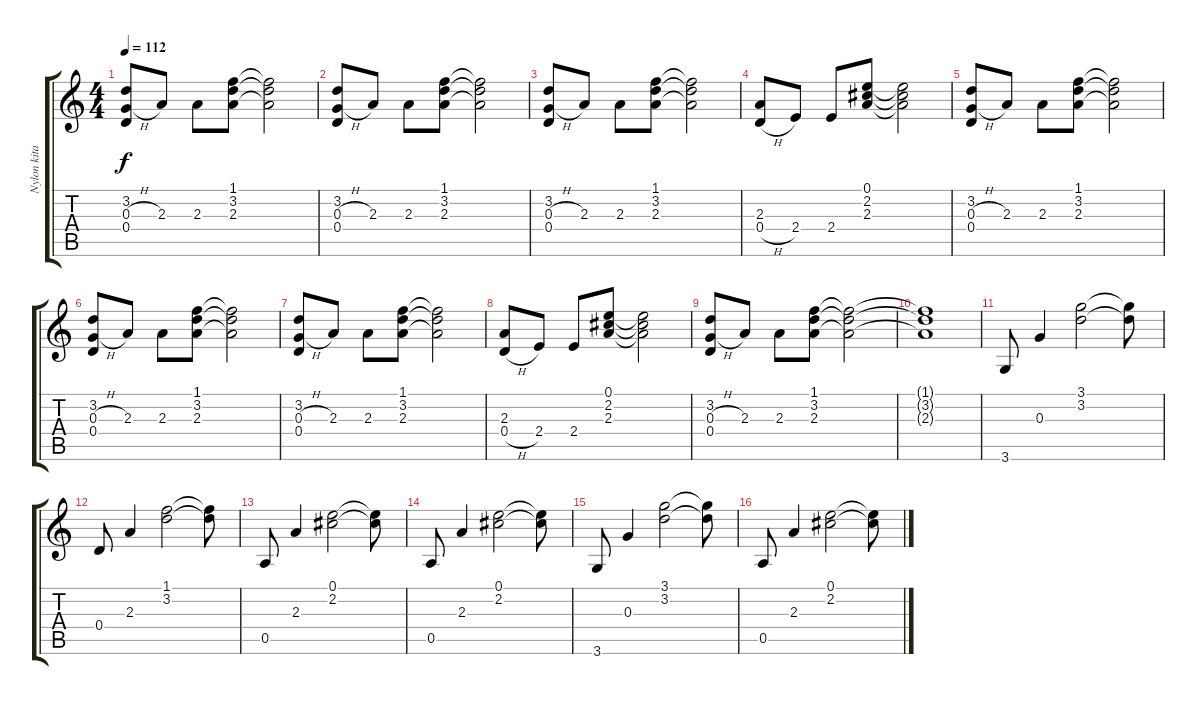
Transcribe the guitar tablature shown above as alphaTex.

\track ("Nylon kitaar 1" "Nylon kita") {instrument acousticguitarnylon}
\staff {score tabs}
\tuning (E4 B3 G3 D3 A2 E2) {hide}
\ts (4 4)
\tempo 112
\clef g2
\ks c
(3.2 0.3{h} 0.4).8{dy f} 2.3.8 2.3.8 (1.1 3.2 2.3).8 (1.1{t} 3.2{t} 2.3{t}).2 |
(3.2 0.3{h} 0.4).8 2.3.8 2.3.8 (1.1 3.2 2.3).8 (1.1{t} 3.2{t} 2.3{t}).2 |
(3.2 0.3{h} 0.4).8 2.3.8 2.3.8 (1.1 3.2 2.3).8 (1.1{t} 3.2{t} 2.3{t}).2 |
(2.3 0.4{h}).8 2.4.8 2.4.8 (0.1 2.2 2.3).8 (0.1{t} 2.2{t} 2.3{t}).2 |
(3.2 0.3{h} 0.4).8 2.3.8 2.3.8 (1.1 3.2 2.3).8 (1.1{t} 3.2{t} 2.3{t}).2 |
(3.2 0.3{h} 0.4).8 2.3.8 2.3.8 (1.1 3.2 2.3).8 (1.1{t} 3.2{t} 2.3{t}).2 |
(3.2 0.3{h} 0.4).8 2.3.8 2.3.8 (1.1 3.2 2.3).8 (1.1{t} 3.2{t} 2.3{t}).2 |
(2.3 0.4{h}).8 2.4.8 2.4.8 (0.1 2.2 2.3).8 (0.1{t} 2.2{t} 2.3{t}).2 |
(3.2 0.3{h} 0.4).8 2.3.8 2.3.8 (1.1 3.2 2.3).8 (1.1{t} 3.2{t} 2.3{t}).2 |
(1.1{t} 3.2{t} 2.3{t}).1 |
3.6.8 0.3.4 (3.1 3.2).2 (3.1{t} 3.2{t}).8 |
0.4.8 2.3.4 (1.1 3.2).2 (1.1{t} 3.2{t}).8 |
0.5.8 2.3.4 (0.1 2.2).2 (0.1{t} 2.2{t}).8 |
0.5.8 2.3.4 (0.1 2.2).2 (0.1{t} 2.2{t}).8 |
3.6.8 0.3.4 (3.1 3.2).2 (3.1{t} 3.2{t}).8 |
0.5.8 2.3.4 (0.1 2.2).2 (0.1{t} 2.2{t}).8
